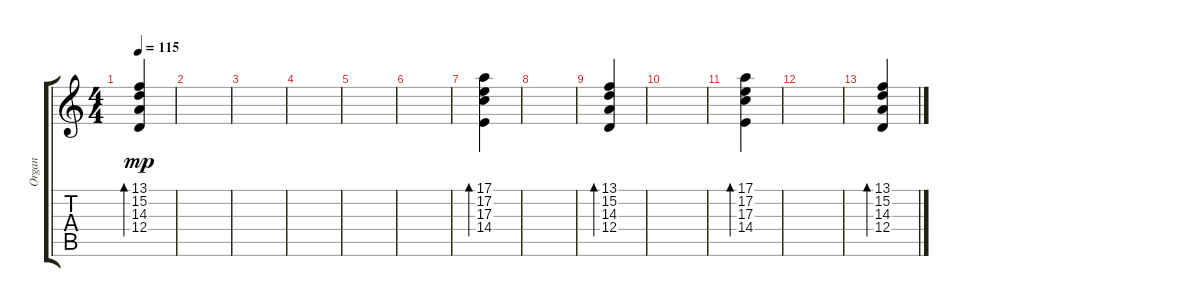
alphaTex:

\track ("Organ" "Organ") {instrument drawbarorgan}
\staff {score tabs}
\tuning (E4 B3 G3 D3 A2 E2) {hide}
\ts (4 4)
\tempo 115
\clef g2
\ks c
(13.1 15.2 14.3 12.4).4{bd 120 dy mp} |
|
|
|
|
|
(17.1 17.2 17.3 14.4).4{bd 120} |
|
(13.1 15.2 14.3 12.4).4{bd 120} |
|
(17.1 17.2 17.3 14.4).4{bd 120} |
|
(13.1 15.2 14.3 12.4).4{bd 120}
